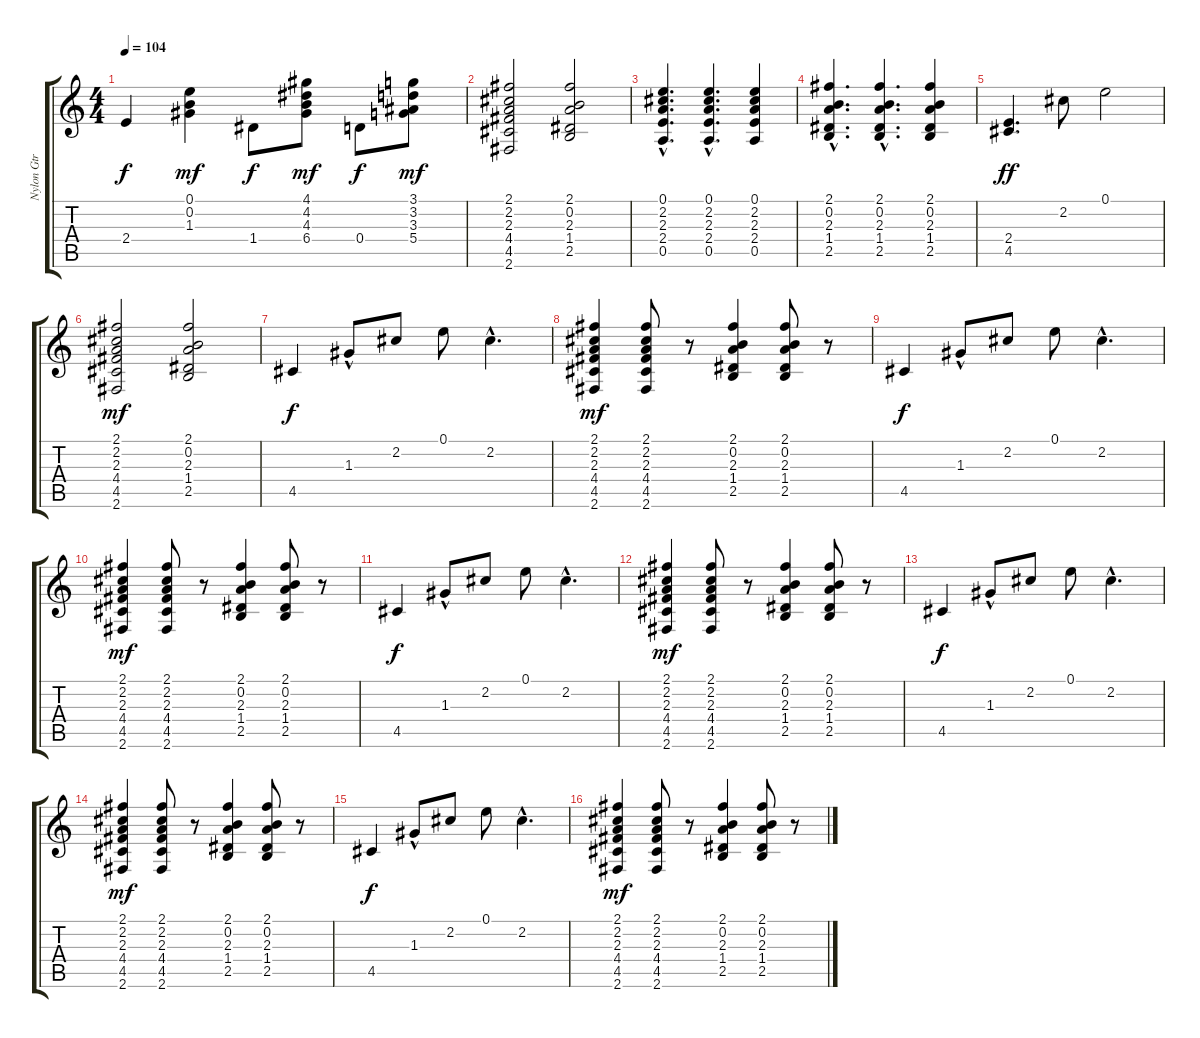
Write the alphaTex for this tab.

\track ("Nylon Gtr" "Nylon Gtr") {instrument acousticguitarnylon}
\staff {score tabs}
\tuning (E4 B3 G3 D3 A2 E2) {hide}
\ts (4 4)
\tempo 104
\clef g2
\ks c
2.4.4{dy f} (0.1 0.2 1.3).4{dy mf} 1.4.8{dy f} (4.1 4.2 4.3 6.4).8{dy mf} 0.4.8{dy f} (3.1 3.2 3.3 5.4).8{dy mf} |
(2.1 2.2 2.3 4.4 4.5 2.6).2 (2.1 0.2 2.3 1.4 2.5).2 |
(0.1{hac} 2.2{hac} 2.3{hac} 2.4{hac} 0.5{hac}).4{d} (0.1{hac} 2.2{hac} 2.3{hac} 2.4{hac} 0.5{hac}).4{d} (0.1 2.2 2.3 2.4 0.5).4 |
(2.1{hac} 0.2{hac} 2.3{hac} 1.4{hac} 2.5{hac}).4{d} (2.1{hac} 0.2{hac} 2.3{hac} 1.4{hac} 2.5{hac}).4{d} (2.1 0.2 2.3 1.4 2.5).4 |
(2.4 4.5).4{d dy ff} 2.2.8 0.1.2 |
(2.1 2.2 2.3 4.4 4.5 2.6).2{dy mf} (2.1 0.2 2.3 1.4 2.5).2 |
4.5.4{dy f} 1.3{hac}.8 2.2.8 0.1.8 2.2{hac}.4{d} |
(2.1 2.2 2.3 4.4 4.5 2.6).4{dy mf} (2.1 2.2 2.3 4.4 4.5 2.6).8 r.8 (2.1 0.2 2.3 1.4 2.5).4 (2.1 0.2 2.3 1.4 2.5).8 r.8 |
4.5.4{dy f} 1.3{hac}.8 2.2.8 0.1.8 2.2{hac}.4{d} |
(2.1 2.2 2.3 4.4 4.5 2.6).4{dy mf} (2.1 2.2 2.3 4.4 4.5 2.6).8 r.8 (2.1 0.2 2.3 1.4 2.5).4 (2.1 0.2 2.3 1.4 2.5).8 r.8 |
4.5.4{dy f} 1.3{hac}.8 2.2.8 0.1.8 2.2{hac}.4{d} |
(2.1 2.2 2.3 4.4 4.5 2.6).4{dy mf volume 12} (2.1 2.2 2.3 4.4 4.5 2.6).8{volume 12} r.8 (2.1 0.2 2.3 1.4 2.5).4{volume 12} (2.1 0.2 2.3 1.4 2.5).8{volume 12} r.8 |
4.5.4{dy f volume 11} 1.3{hac}.8{volume 11} 2.2.8{volume 11} 0.1.8{volume 11} 2.2{hac}.4{d volume 11} |
(2.1 2.2 2.3 4.4 4.5 2.6).4{dy mf volume 10} (2.1 2.2 2.3 4.4 4.5 2.6).8{volume 10} r.8 (2.1 0.2 2.3 1.4 2.5).4{volume 10} (2.1 0.2 2.3 1.4 2.5).8{volume 9} r.8 |
4.5.4{dy f volume 9} 1.3{hac}.8{volume 9} 2.2.8{volume 9} 0.1.8{volume 9} 2.2{hac}.4{d volume 8} |
(2.1 2.2 2.3 4.4 4.5 2.6).4{dy mf volume 8} (2.1 2.2 2.3 4.4 4.5 2.6).8{volume 8} r.8 (2.1 0.2 2.3 1.4 2.5).4{volume 8} (2.1 0.2 2.3 1.4 2.5).8{volume 7} r.8
